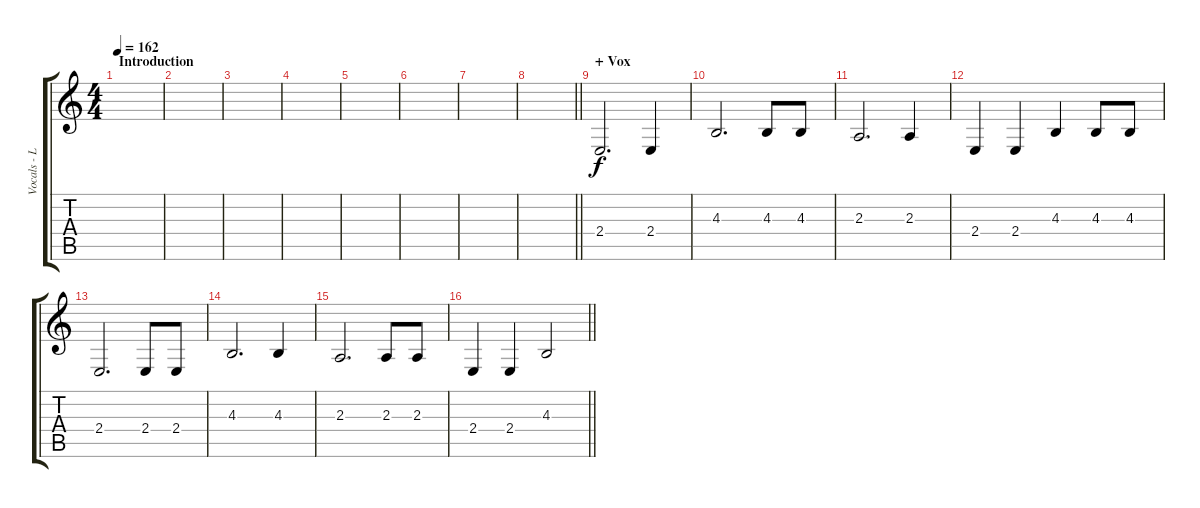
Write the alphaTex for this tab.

\track ("Vocals - Letov" "Vocals - L") {instrument tenorsax}
\staff {score tabs}
\tuning (E4 B3 G3 D3 A2 E2) {hide}
\ts (4 4)
\section ("" "Introduction")
\tempo 162
\clef g2
\ks c
|
|
|
|
|
|
|
\barLineRight lightlight
|
\section ("" "+ Vox")
2.4.2{d} 2.4.4 |
4.3.2{d} 4.3.8 4.3.8 |
2.3.2{d} 2.3.4 |
2.4.4 2.4.4 4.3.4 4.3.8 4.3.8 |
2.4.2{d} 2.4.8 2.4.8 |
4.3.2{d} 4.3.4 |
2.3.2{d} 2.3.8 2.3.8 |
\barLineRight lightlight
2.4.4 2.4.4 4.3.2
